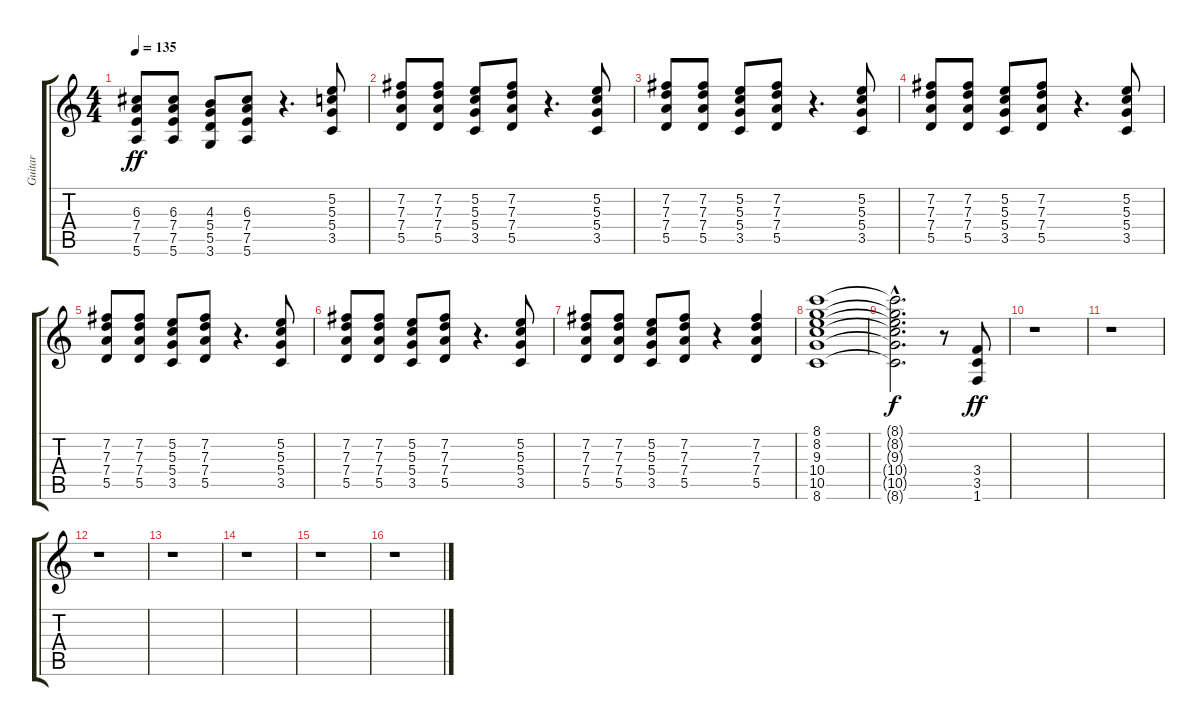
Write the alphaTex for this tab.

\track ("Guitar" "Guitar") {instrument electricguitarclean}
\staff {score tabs}
\tuning (E4 B3 G3 D3 A2 E2) {hide}
\ts (4 4)
\tempo 135
\clef g2
\ks c
(6.3 7.4 7.5 5.6).8{dy ff} (6.3 7.4 7.5 5.6).8 (4.3 5.4 5.5 3.6).8 (6.3 7.4 7.5 5.6).8 r.4{d} (5.2 5.3 5.4 3.5).8 |
(7.2 7.3 7.4 5.5).8 (7.2 7.3 7.4 5.5).8 (5.2 5.3 5.4 3.5).8 (7.2 7.3 7.4 5.5).8 r.4{d} (5.2 5.3 5.4 3.5).8 |
(7.2 7.3 7.4 5.5).8 (7.2 7.3 7.4 5.5).8 (5.2 5.3 5.4 3.5).8 (7.2 7.3 7.4 5.5).8 r.4{d} (5.2 5.3 5.4 3.5).8 |
(7.2 7.3 7.4 5.5).8 (7.2 7.3 7.4 5.5).8 (5.2 5.3 5.4 3.5).8 (7.2 7.3 7.4 5.5).8 r.4{d} (5.2 5.3 5.4 3.5).8 |
(7.2 7.3 7.4 5.5).8 (7.2 7.3 7.4 5.5).8 (5.2 5.3 5.4 3.5).8 (7.2 7.3 7.4 5.5).8 r.4{d} (5.2 5.3 5.4 3.5).8 |
(7.2 7.3 7.4 5.5).8 (7.2 7.3 7.4 5.5).8 (5.2 5.3 5.4 3.5).8 (7.2 7.3 7.4 5.5).8 r.4{d} (5.2 5.3 5.4 3.5).8 |
(7.2 7.3 7.4 5.5).8 (7.2 7.3 7.4 5.5).8 (5.2 5.3 5.4 3.5).8 (7.2 7.3 7.4 5.5).8 r.4 (7.2 7.3 7.4 5.5).4 |
(8.1 8.2 9.3 10.4 10.5 8.6).1 |
(8.1{hac t} 8.2{hac t} 9.3{hac t} 10.4{hac t} 10.5{hac t} 8.6{hac t}).2{d dy f} r.8 (3.4 3.5 1.6).8{dy ff} |
r.1 |
r.1 |
r.1 |
r.1 |
r.1 |
r.1 |
r.1
